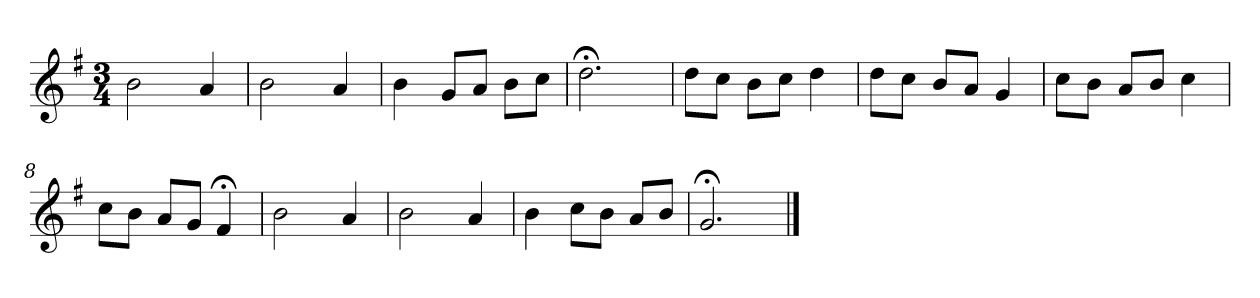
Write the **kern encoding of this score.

**kern
*part1
*staff1
*k[f#]
*G:
*M3/4
*MM120
=1
2b
4a
=2
2b
4a
=3
4b
8gL
8aJ
8bL
8ccJ
=4
2.dd;<
=5
8ddL
8ccJ
8bL
8ccJ
4dd
=6
8ddL
8ccJ
8bL
8aJ
4g
=7
8ccL
8bJ
8aL
8bJ
4cc
=8
8ccL
8bJ
8aL
8gJ
4f#;<
=9
2b
4a
=10
2b
4a
=11
4b
8ccL
8bJ
8aL
8bJ
=12
2.g;<
==
*-
